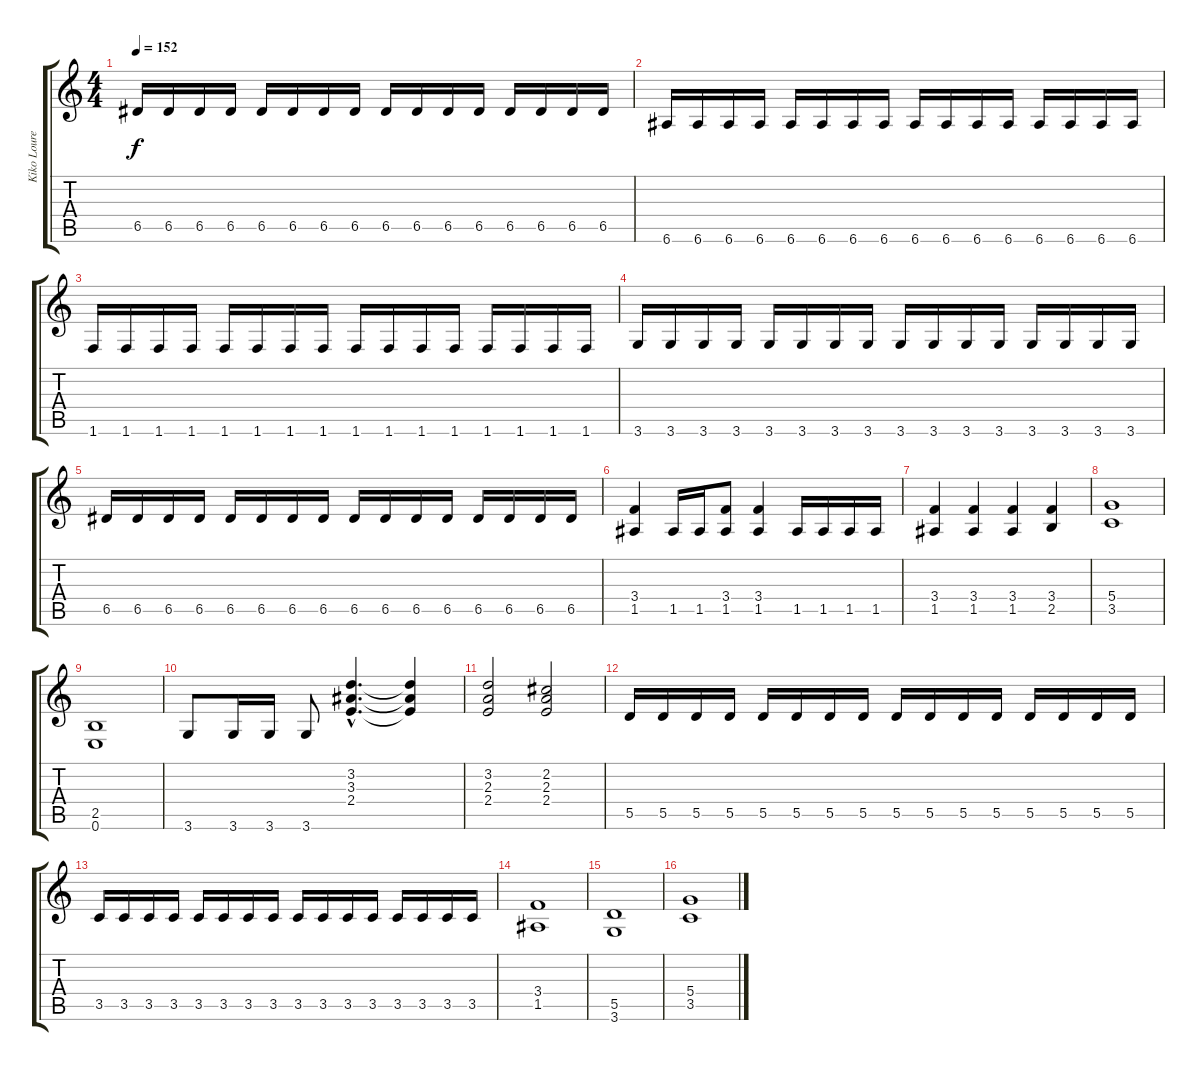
\track ("Kiko Loureiro" "Kiko Loure") {instrument overdrivenguitar}
\staff {score tabs}
\tuning (E4 B3 G3 D3 A2 E2) {hide}
\ts (4 4)
\tempo 152
\clef g2
\ks c
6.5.16{dy f} 6.5.16 6.5.16 6.5.16 6.5.16 6.5.16 6.5.16 6.5.16 6.5.16 6.5.16 6.5.16 6.5.16 6.5.16 6.5.16 6.5.16 6.5.16 |
6.6.16 6.6.16 6.6.16 6.6.16 6.6.16 6.6.16 6.6.16 6.6.16 6.6.16 6.6.16 6.6.16 6.6.16 6.6.16 6.6.16 6.6.16 6.6.16 |
1.6.16 1.6.16 1.6.16 1.6.16 1.6.16 1.6.16 1.6.16 1.6.16 1.6.16 1.6.16 1.6.16 1.6.16 1.6.16 1.6.16 1.6.16 1.6.16 |
3.6.16 3.6.16 3.6.16 3.6.16 3.6.16 3.6.16 3.6.16 3.6.16 3.6.16 3.6.16 3.6.16 3.6.16 3.6.16 3.6.16 3.6.16 3.6.16 |
6.5.16 6.5.16 6.5.16 6.5.16 6.5.16 6.5.16 6.5.16 6.5.16 6.5.16 6.5.16 6.5.16 6.5.16 6.5.16 6.5.16 6.5.16 6.5.16 |
(3.4 1.5).4 1.5.16 1.5.16 (3.4 1.5).8 (3.4 1.5).4 1.5.16 1.5.16 1.5.16 1.5.16 |
(3.4 1.5).4 (3.4 1.5).4 (3.4 1.5).4 (3.4 2.5).4 |
(5.4 3.5).1 |
(2.5 0.6).1 |
3.6.8 3.6.16 3.6.16 3.6.8 (3.2{hac} 3.3{hac} 2.4{hac}).4{d} (3.2{t} 3.3{t} 2.4{t}).4 |
(3.2 2.3 2.4).2 (2.2 2.3 2.4).2 |
5.5.16 5.5.16 5.5.16 5.5.16 5.5.16 5.5.16 5.5.16 5.5.16 5.5.16 5.5.16 5.5.16 5.5.16 5.5.16 5.5.16 5.5.16 5.5.16 |
3.5.16 3.5.16 3.5.16 3.5.16 3.5.16 3.5.16 3.5.16 3.5.16 3.5.16 3.5.16 3.5.16 3.5.16 3.5.16 3.5.16 3.5.16 3.5.16 |
(3.4 1.5).1 |
(5.5 3.6).1 |
(5.4 3.5).1
